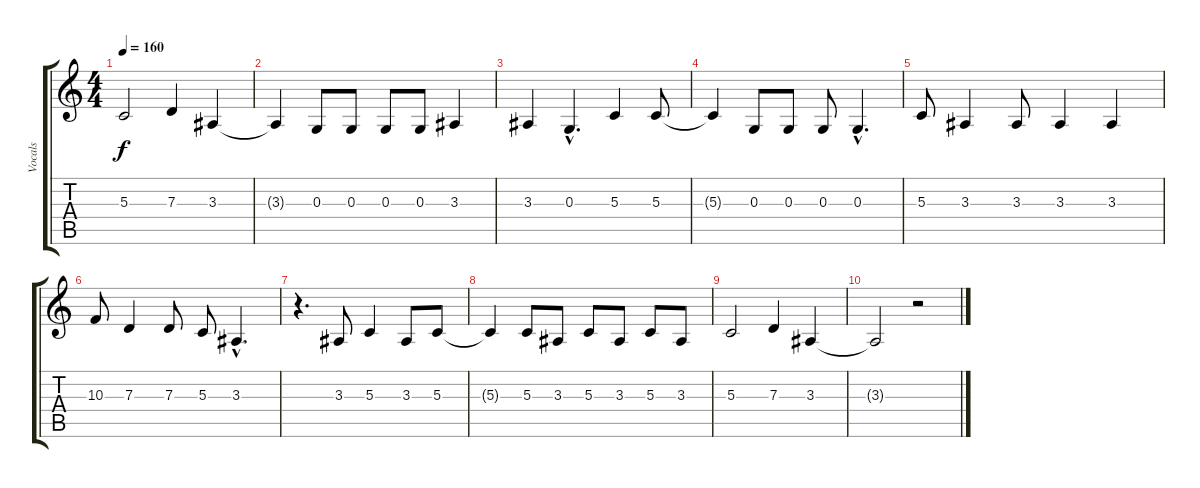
\track ("Vocals" "Vocals") {instrument lead2sawtooth}
\staff {score tabs}
\tuning (E4 B3 G3 D3 A2 E2) {hide}
\ts (4 4)
\tempo 160
\clef g2
\ks c
5.3.2{dy f} 7.3.4 3.3.4 |
3.3{t}.4 0.3.8 0.3.8 0.3.8 0.3.8 3.3.4 |
3.3.4 0.3{hac}.4{d} 5.3.4 5.3.8 |
5.3{t}.4 0.3.8 0.3.8 0.3.8 0.3{hac}.4{d} |
5.3.8 3.3.4 3.3.8 3.3.4 3.3.4 |
10.3.8 7.3.4 7.3.8 5.3.8 3.3{hac}.4{d} |
r.4{d} 3.3.8 5.3.4 3.3.8 5.3.8 |
5.3{t}.4 5.3.8 3.3.8 5.3.8 3.3.8 5.3.8 3.3.8 |
5.3.2 7.3.4 3.3.4 |
3.3{t}.2 r.2
